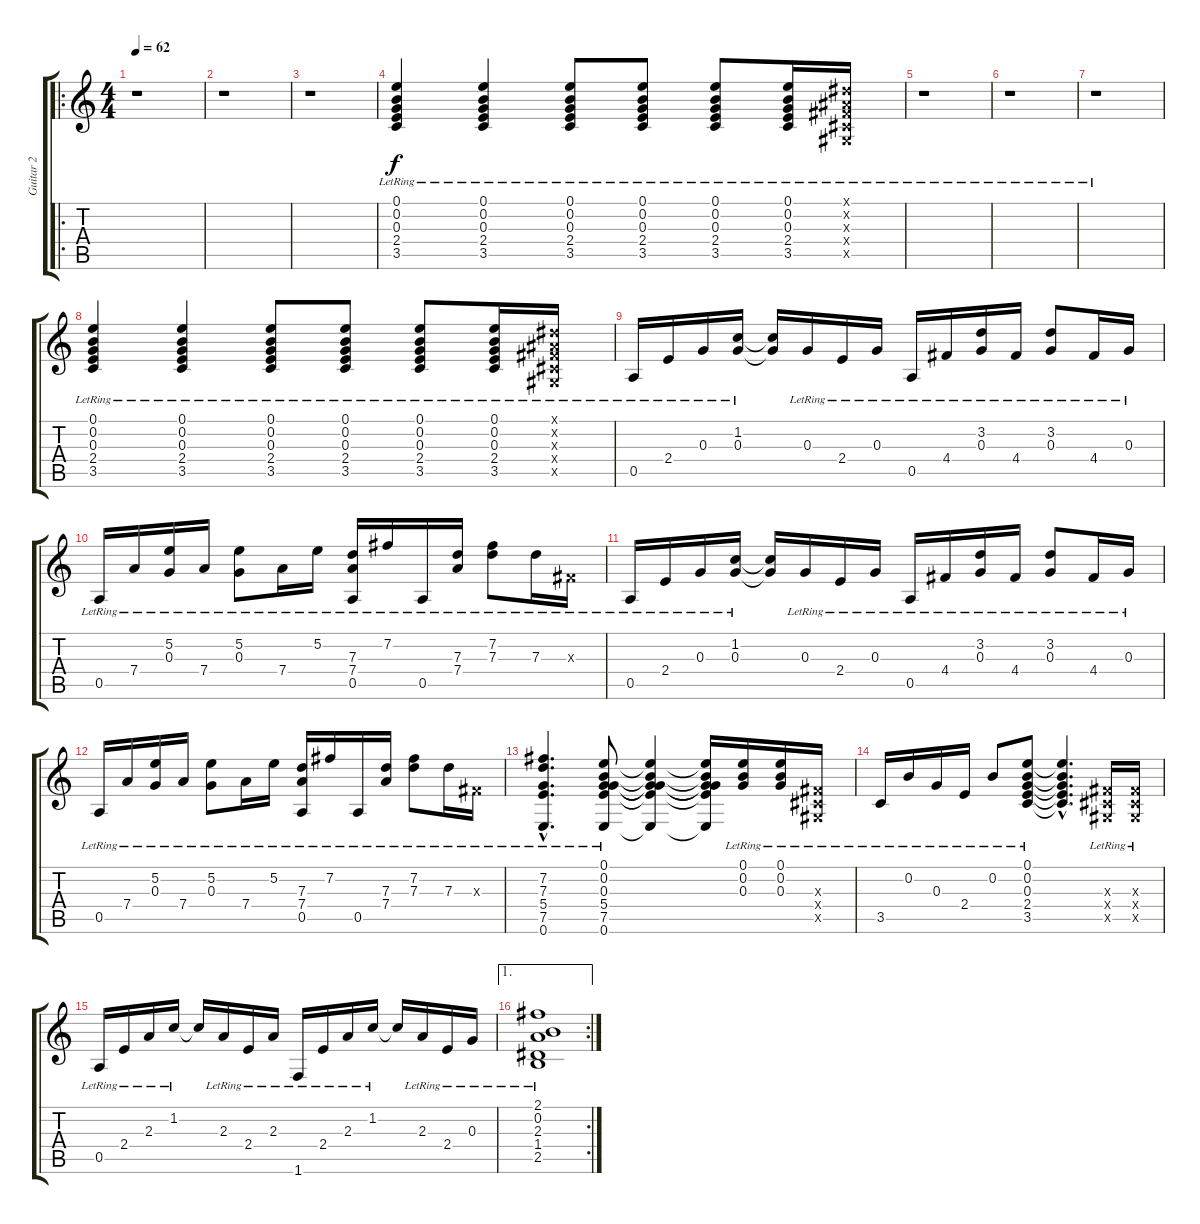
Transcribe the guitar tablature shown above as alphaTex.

\track ("Guitar 2" "Guitar 2") {instrument electricguitarclean}
\staff {score tabs}
\tuning (E4 B3 G3 D3 A2 E2) {hide}
\ro
\ts (4 4)
\tempo 62
\clef g2
\ks c
r.1{dy f instrument electricguitarclean} |
r.1 |
r.1 |
(0.1{lr} 0.2{lr} 0.3{lr} 2.4{lr} 3.5{lr}).4{instrument acousticguitarsteel} (0.1{lr} 0.2{lr} 0.3{lr} 2.4{lr} 3.5{lr}).4 (0.1{lr} 0.2{lr} 0.3{lr} 2.4{lr} 3.5{lr}).8 (0.1{lr} 0.2{lr} 0.3{lr} 2.4{lr} 3.5{lr}).8 (0.1{lr} 0.2{lr} 0.3{lr} 2.4{lr} 3.5{lr}).8 (0.1{lr} 0.2{lr} 0.3{lr} 2.4{lr} 3.5{lr}).16 (-1.1{lr x} -1.2{lr x} -1.3{lr x} -1.4{lr x} -1.5{lr x}).16 |
r.1{instrument electricguitarclean} |
r.1 |
r.1 |
(0.1{lr} 0.2{lr} 0.3{lr} 2.4{lr} 3.5{lr}).4{instrument acousticguitarsteel} (0.1{lr} 0.2{lr} 0.3{lr} 2.4{lr} 3.5{lr}).4 (0.1{lr} 0.2{lr} 0.3{lr} 2.4{lr} 3.5{lr}).8 (0.1{lr} 0.2{lr} 0.3{lr} 2.4{lr} 3.5{lr}).8 (0.1{lr} 0.2{lr} 0.3{lr} 2.4{lr} 3.5{lr}).8 (0.1{lr} 0.2{lr} 0.3{lr} 2.4{lr} 3.5{lr}).16 (-1.1{lr x} -1.2{lr x} -1.3{lr x} -1.4{lr x} -1.5{lr x}).16 |
0.5{lr}.16{instrument electricguitarclean} 2.4{lr}.16 0.3{lr}.16 (1.2{lr} 0.3{lr}).16 (1.2{t} 0.3{t}).16 0.3{lr}.16 2.4{lr}.16 0.3{lr}.16 0.5{lr}.16 4.4{lr}.16 (3.2{lr} 0.3{lr}).16 4.4{lr}.16 (3.2{lr} 0.3{lr}).8 4.4{lr}.16 0.3{lr}.16 |
0.5{lr}.16 7.4{lr}.16 (5.2{lr} 0.3{lr}).16 7.4{lr}.16 (5.2{lr} 0.3{lr}).8 7.4{lr}.16 5.2{lr}.16 (7.3{lr} 7.4{lr} 0.5{lr}).16 7.2{lr}.16 0.5{lr}.16 (7.3{lr} 7.4{lr}).16 (7.2{lr} 7.3{lr}).8 7.3{lr}.16 -1.3{lr x}.16 |
0.5{lr}.16 2.4{lr}.16 0.3{lr}.16 (1.2{lr} 0.3{lr}).16 (1.2{t} 0.3{t}).16 0.3{lr}.16 2.4{lr}.16 0.3{lr}.16 0.5{lr}.16 4.4{lr}.16 (3.2{lr} 0.3{lr}).16 4.4{lr}.16 (3.2{lr} 0.3{lr}).8 4.4{lr}.16 0.3{lr}.16 |
0.5{lr}.16 7.4{lr}.16 (5.2{lr} 0.3{lr}).16 7.4{lr}.16 (5.2{lr} 0.3{lr}).8 7.4{lr}.16 5.2{lr}.16 (7.3{lr} 7.4{lr} 0.5{lr}).16 7.2{lr}.16 0.5{lr}.16 (7.3{lr} 7.4{lr}).16 (7.2{lr} 7.3{lr}).8 7.3{lr}.16 -1.3{lr x}.16 |
(7.2{hac lr} 7.3{hac lr} 5.4{hac lr} 7.5{hac lr} 0.6{hac lr}).4{d} (0.1{lr} 0.2{lr} 0.3{lr} 5.4{lr} 7.5{lr} 0.6{lr}).8 (0.1{t} 0.2{t} 0.3{t} 5.4{t} 7.5{t} 0.6{t}).4 (0.1{t} 0.2{t} 0.3{t} 5.4{t} 7.5{t} 0.6{t}).16 (0.1{lr} 0.2{lr} 0.3{lr}).16 (0.1{lr} 0.2{lr} 0.3{lr}).16 (-1.3{lr x} -1.4{lr x} -1.5{lr x}).16 |
3.5{lr}.16 0.2{lr}.16 0.3{lr}.16 2.4{lr}.16 0.2{lr}.8 (0.1{lr} 0.2{lr} 0.3{lr} 2.4{lr} 3.5{lr}).8 (0.1{hac t} 0.2{hac t} 0.3{hac t} 2.4{hac t} 3.5{hac t}).4{d} (-1.3{lr x} -1.4{lr x} -1.5{lr x}).16 (-1.3{lr x} -1.4{lr x} -1.5{lr x}).16 |
0.5{lr}.16 2.4{lr}.16 2.3{lr}.16 1.2{lr}.16 1.2{t}.16 2.3{lr}.16 2.4{lr}.16 2.3{lr}.16 1.6{lr}.16 2.4{lr}.16 2.3{lr}.16 1.2{lr}.16 1.2{t}.16 2.3{lr}.16 2.4{lr}.16 0.3{lr}.16 |
\ae 1
\rc 2
(2.1{lr} 0.2{lr} 2.3{lr} 1.4{lr} 2.5{lr}).1
